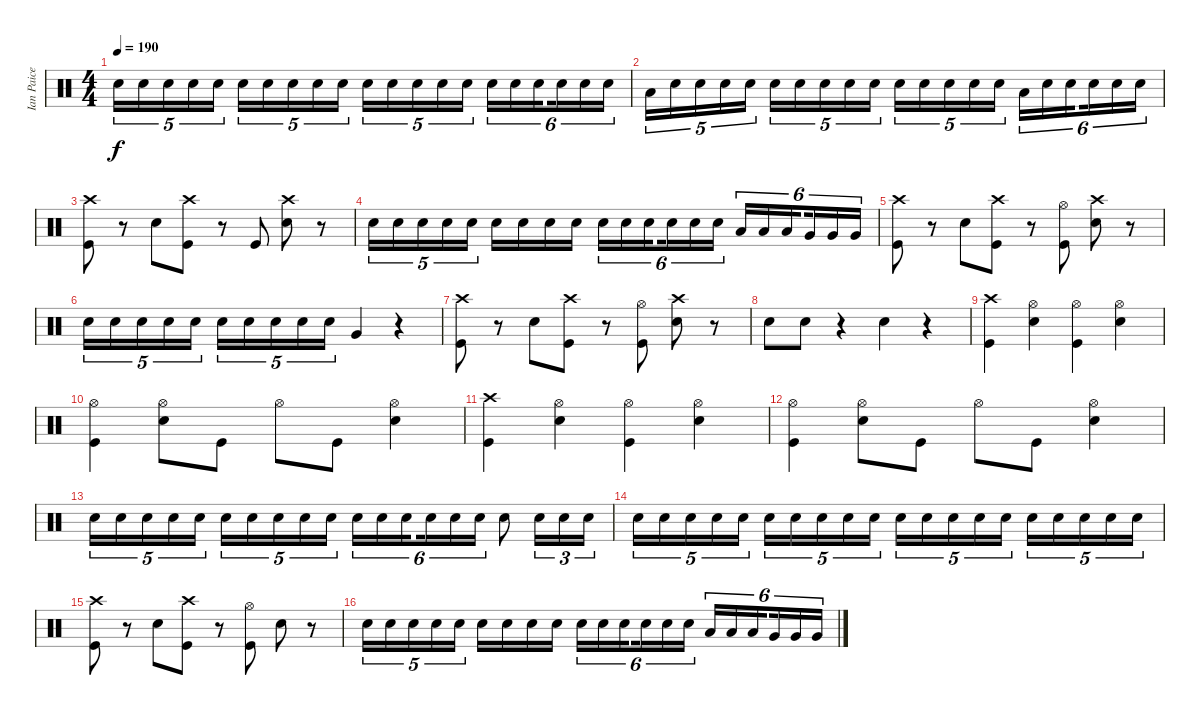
\track ("Ian Paice" "Ian Paice") {instrument percussion}
\staff {score}
\articulation defaults
\ts (4 4)
\tempo 190
\clef neutral
\ks c "Snare (hit) 2".16{tu (5 4) dy f} "Snare (hit) 2".16{tu (5 4)} "Snare (hit) 2".16{tu (5 4)} "Snare (hit) 2".16{tu (5 4)} "Snare (hit) 2".16{tu (5 4)} "Snare (hit) 2".16{tu (5 4)} "Snare (hit) 2".16{tu (5 4)} "Snare (hit) 2".16{tu (5 4)} "Snare (hit) 2".16{tu (5 4)} "Snare (hit) 2".16{tu (5 4)} "Snare (hit) 2".16{tu (5 4)} "Snare (hit) 2".16{tu (5 4)} "Snare (hit) 2".16{tu (5 4)} "Snare (hit) 2".16{tu (5 4)} "Snare (hit) 2".16{tu (5 4)} "Snare (hit) 2".16{tu (6 4)} "Snare (hit) 2".16{tu (6 4)} "Snare (hit) 2".16{tu (6 4) beam splitsecondary} "Snare (hit) 2".16{tu (6 4)} "Snare (hit) 2".16{tu (6 4)} "Snare (hit) 2".16{tu (6 4)}
|
"Low Tom (hit)".16{tu (5 4)} "Snare (hit) 2".16{tu (5 4)} "Snare (hit) 2".16{tu (5 4)} "Snare (hit) 2".16{tu (5 4)} "Snare (hit) 2".16{tu (5 4)} "Snare (hit) 2".16{tu (5 4)} "Snare (hit) 2".16{tu (5 4)} "Snare (hit) 2".16{tu (5 4)} "Snare (hit) 2".16{tu (5 4)} "Snare (hit) 2".16{tu (5 4)} "Snare (hit) 2".16{tu (5 4)} "Snare (hit) 2".16{tu (5 4)} "Snare (hit) 2".16{tu (5 4)} "Snare (hit) 2".16{tu (5 4)} "Snare (hit) 2".16{tu (5 4)} "Low Tom (hit)".16{tu (6 4)} "Snare (hit) 2".16{tu (6 4)} "Snare (hit) 2".16{tu (6 4) beam splitsecondary} "Snare (hit) 2".16{tu (6 4)} "Snare (hit) 2".16{tu (6 4)} "Snare (hit) 2".16{tu (6 4)} |
("Kick (hit)" "Crash high (hit)").8 r.8 "Snare (hit) 2".8 ("Kick (hit)" "Crash high (hit)").8 r.8 "Kick (hit)".8 ("Snare (hit) 2" "Crash high (hit)").8 r.8 |
"Snare (hit) 2".16{tu (5 4)} "Snare (hit) 2".16{tu (5 4)} "Snare (hit) 2".16{tu (5 4)} "Snare (hit) 2".16{tu (5 4)} "Snare (hit) 2".16{tu (5 4)} "Snare (hit) 2".16 "Snare (hit) 2".16 "Snare (hit) 2".16 "Snare (hit) 2".16 "Snare (hit) 2".16{tu (6 4)} "Snare (hit) 2".16{tu (6 4)} "Snare (hit) 2".16{tu (6 4) beam splitsecondary} "Snare (hit) 2".16{tu (6 4)} "Snare (hit) 2".16{tu (6 4)} "Snare (hit) 2".16{tu (6 4)} "Low Tom (hit)".16{tu (6 4)} "Low Tom (hit)".16{tu (6 4)} "Low Tom (hit)".16{tu (6 4) beam splitsecondary} "Very Low Tom (hit)".16{tu (6 4)} "Very Low Tom (hit)".16{tu (6 4)} "Very Low Tom (hit)".16{tu (6 4)} |
("Kick (hit)" "Crash high (hit)").8 r.8 "Snare (hit) 2".8 ("Crash high (hit)" "Kick (hit)").8 r.8 ("Hi-Hat (open)" "Kick (hit)").8 ("Crash high (hit)" "Snare (hit) 2").8 r.8 |
"Snare (hit) 2".16{tu (5 4)} "Snare (hit) 2".16{tu (5 4)} "Snare (hit) 2".16{tu (5 4)} "Snare (hit) 2".16{tu (5 4)} "Snare (hit) 2".16{tu (5 4)} "Snare (hit) 2".16{tu (5 4)} "Snare (hit) 2".16{tu (5 4)} "Snare (hit) 2".16{tu (5 4)} "Snare (hit) 2".16{tu (5 4)} "Snare (hit) 2".16{tu (5 4)} "Very Low Tom (hit)".4 r.4 |
("Kick (hit)" "Crash high (hit)").8 r.8 "Snare (hit) 2".8 ("Kick (hit)" "Crash high (hit)").8 r.8 ("Kick (hit)" "Hi-Hat (open)").8 ("Crash high (hit)" "Snare (hit) 2").8 r.8 |
"Snare (hit) 2".8 "Snare (hit) 2".8 r.4 "Snare (hit) 2".4 r.4 |
("Kick (hit)" "Crash high (hit)").4 ("Snare (hit) 2" "Hi-Hat (open)").4 ("Hi-Hat (open)" "Kick (hit)").4 ("Snare (hit) 2" "Hi-Hat (open)").4 |
("Kick (hit)" "Hi-Hat (open)").4 ("Snare (hit) 2" "Hi-Hat (open)").8 "Kick (hit)".8 "Hi-Hat (open)".8 "Kick (hit)".8 ("Snare (hit) 2" "Hi-Hat (open)").4 |
("Kick (hit)" "Crash high (hit)").4 ("Hi-Hat (open)" "Snare (hit) 2").4 ("Kick (hit)" "Hi-Hat (open)").4 ("Snare (hit) 2" "Hi-Hat (open)").4 |
("Hi-Hat (open)" "Kick (hit)").4 ("Snare (hit) 2" "Hi-Hat (open)").8 "Kick (hit)".8 "Hi-Hat (open)".8 "Kick (hit)".8 ("Hi-Hat (open)" "Snare (hit) 2").4 |
"Snare (hit) 2".16{tu (5 4)} "Snare (hit) 2".16{tu (5 4)} "Snare (hit) 2".16{tu (5 4)} "Snare (hit) 2".16{tu (5 4)} "Snare (hit) 2".16{tu (5 4)} "Snare (hit) 2".16{tu (5 4)} "Snare (hit) 2".16{tu (5 4)} "Snare (hit) 2".16{tu (5 4)} "Snare (hit) 2".16{tu (5 4)} "Snare (hit) 2".16{tu (5 4)} "Snare (hit) 2".16{tu (6 4)} "Snare (hit) 2".16{tu (6 4)} "Snare (hit) 2".16{tu (6 4) beam splitsecondary} "Snare (hit) 2".16{tu (6 4)} "Snare (hit) 2".16{tu (6 4)} "Snare (hit) 2".16{tu (6 4)} "Snare (hit) 2".8 "Snare (hit) 2".16{tu (3 2)} "Snare (hit) 2".16{tu (3 2)} "Snare (hit) 2".16{tu (3 2)} |
"Snare (hit) 2".16{tu (5 4)} "Snare (hit) 2".16{tu (5 4)} "Snare (hit) 2".16{tu (5 4)} "Snare (hit) 2".16{tu (5 4)} "Snare (hit) 2".16{tu (5 4)} "Snare (hit) 2".16{tu (5 4)} "Snare (hit) 2".16{tu (5 4)} "Snare (hit) 2".16{tu (5 4)} "Snare (hit) 2".16{tu (5 4)} "Snare (hit) 2".16{tu (5 4)} "Snare (hit) 2".16{tu (5 4)} "Snare (hit) 2".16{tu (5 4)} "Snare (hit) 2".16{tu (5 4)} "Snare (hit) 2".16{tu (5 4)} "Snare (hit) 2".16{tu (5 4)} "Snare (hit) 2".16{tu (5 4)} "Snare (hit) 2".16{tu (5 4)} "Snare (hit) 2".16{tu (5 4)} "Snare (hit) 2".16{tu (5 4)} "Snare (hit) 2".16{tu (5 4)} |
("Crash high (hit)" "Kick (hit)").8 r.8 "Snare (hit) 2".8 ("Kick (hit)" "Crash high (hit)").8 r.8 ("Hi-Hat (open)" "Kick (hit)").8 "Snare (hit) 2".8 r.8 |
"Snare (hit) 2".16{tu (5 4)} "Snare (hit) 2".16{tu (5 4)} "Snare (hit) 2".16{tu (5 4)} "Snare (hit) 2".16{tu (5 4)} "Snare (hit) 2".16{tu (5 4)} "Snare (hit) 2".16 "Snare (hit) 2".16 "Snare (hit) 2".16 "Snare (hit) 2".16 "Snare (hit) 2".16{tu (6 4)} "Snare (hit) 2".16{tu (6 4)} "Snare (hit) 2".16{tu (6 4) beam splitsecondary} "Snare (hit) 2".16{tu (6 4)} "Snare (hit) 2".16{tu (6 4)} "Snare (hit) 2".16{tu (6 4)} "Low Tom (hit)".16{tu (6 4)} "Low Tom (hit)".16{tu (6 4)} "Low Tom (hit)".16{tu (6 4) beam splitsecondary} "Very Low Tom (hit)".16{tu (6 4)} "Very Low Tom (hit)".16{tu (6 4)} "Very Low Tom (hit)".16{tu (6 4)}
